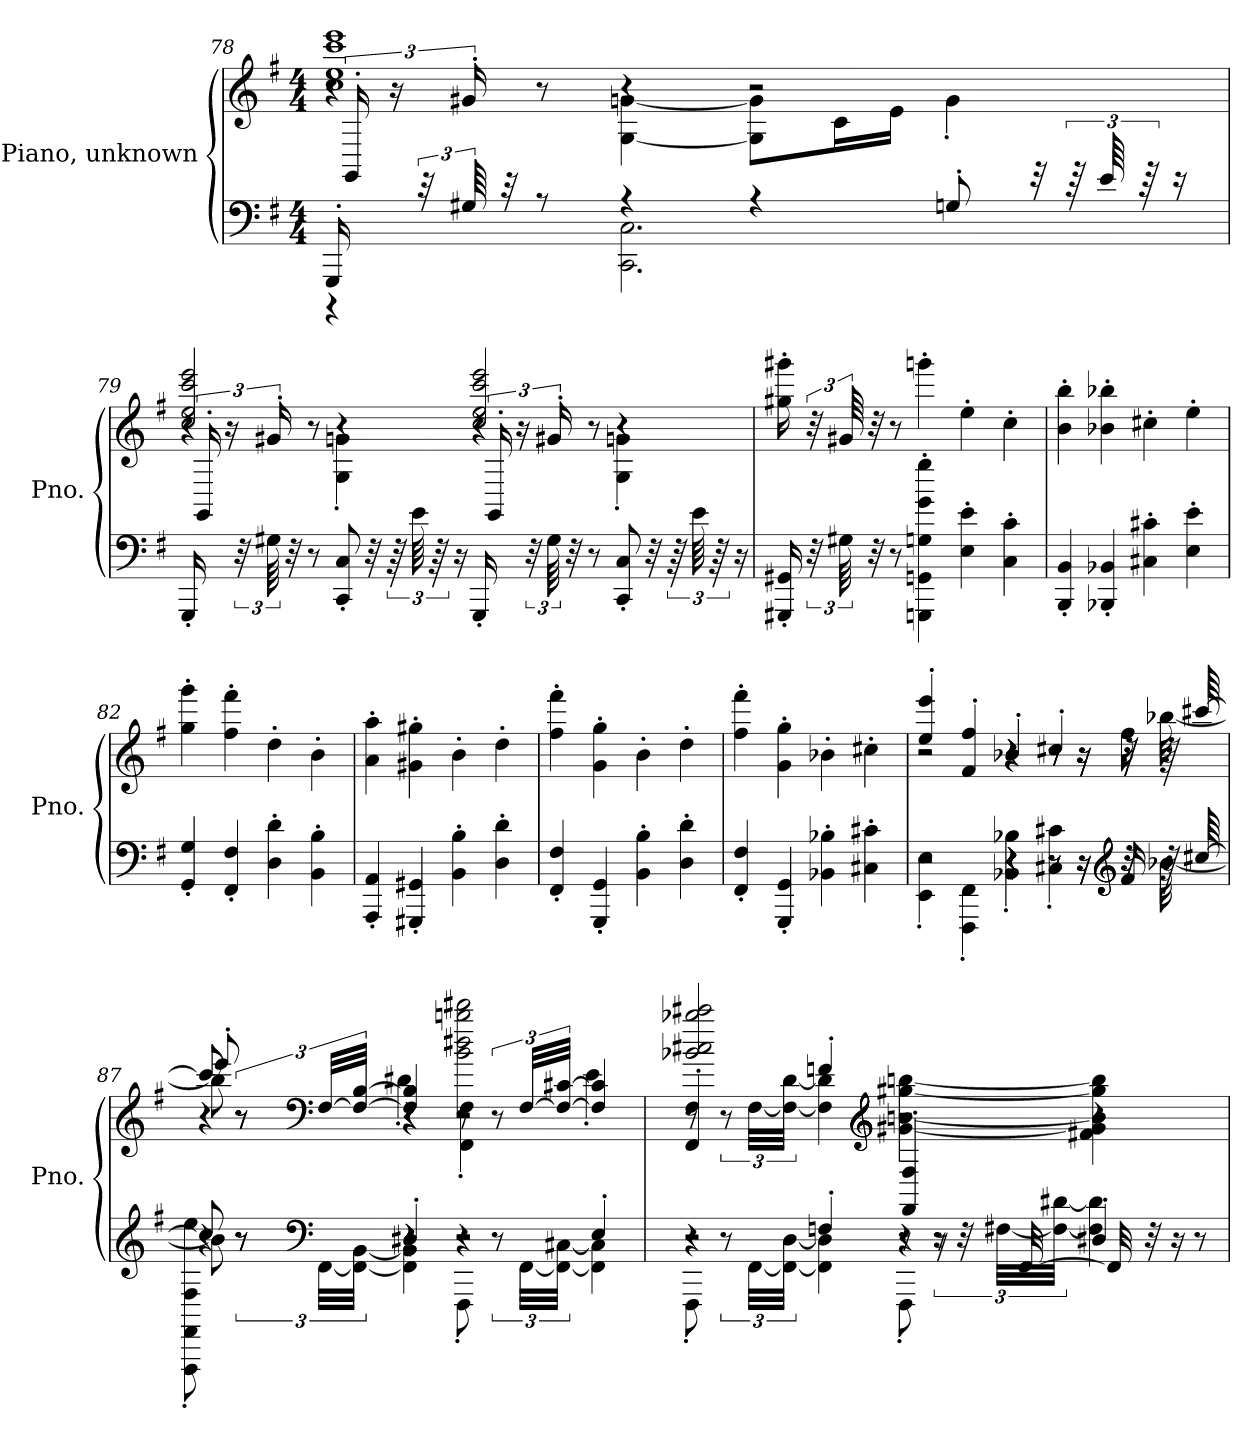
**kern	**kern
*part1	*part1
*staff2	*staff1
*I"Piano, unknown	*
*I'Pno.	*
*clefF4	*clefG2
*k[f#]	*k[f#]
*M4/4	*M4/4
=78	=78
*^	*^
*	*	*	*^
16GGG'/	4r	1cc 1ee 1ccc 1eee	4r	24GG'/
.	.	.	.	24r
48r	.	.	.	.
96G#X/	.	.	.	24g#X'/
32r	.	.	.	.
8r	.	.	.	8r
4r	2.CC\ 2.C\	.	[4G\ [4gn\	4r
4r	.	.	8G\] 8g\]L	2r
.	.	.	16c\L	.
.	.	.	16e\JJ	.
8Gn'/	.	.	4g'\	.
32r	.	.	.	.
96r	.	.	.	.
96e/	.	.	.	.
96r	.	.	.	.
16r	.	.	.	.
*v	*v	*	*	*
!!LO:LB:g=z	!!	!!
=79	=79	=79	=79
16GGG'/	2cc/ 2ee/ 2ccc/ 2eee/	4r	24GG'/
.	.	.	24r
48r	.	.	.
96G#X\	.	.	24g#X'/
32r	.	.	.
8r	.	.	8r
8CC/' 8C/'	.	4G\' 4gn\'	4r
32r	.	.	.
96r	.	.	.
96e\	.	.	.
96r	.	.	.
16r	.	.	.
16GGG'/	2cc/ 2ee/ 2ccc/ 2eee/	4r	24GG'/
.	.	.	24r
48r	.	.	.
96G#\	.	.	24g#X'/
32r	.	.	.
8r	.	.	8r
8CC/' 8C/'	.	4G\' 4gn\'	4r
32r	.	.	.
96r	.	.	.
96e\	.	.	.
96r	.	.	.
16r	.	.	.
*	*v	*v	*v
=80	=80
16GGG#X/' 16GG#X/'	16gg#X\' 16ggg#X\'
48r	48r
96G#X\	96g#X/
32r	32r
8r	8r
4GGGn\' 4GGn\' 4Gn\' 4g\' 4gg\'	4gggn'\
4E\' 4e\'	4ee'\
4C\' 4c\'	4cc'\
!!LO:LB:g=z
=81	=81
4BBB/' 4BB/'	4b\' 4bb\'
4BBB-X/' 4BB-X/'	4b-X\' 4bb-X\'
4C#X\' 4c#X\'	4cc#X'\
4E\' 4e\'	4ee'\
=82	=82
4GG/' 4G/'	4gg\' 4ggg\'
4FF#/' 4F#/'	4ff#\' 4fff#\'
4D\' 4d\'	4dd'\
4BB\' 4B\'	4b'\
=83	=83
4AAA/' 4AA/'	4a\' 4aa\'
4GGG#X/' 4GG#X/'	4g#X\' 4gg#X\'
4BB\' 4B\'	4b'\
4D\' 4d\'	4dd'\
=84	=84
4FF#/' 4F#/'	4ff#\' 4fff#\'
4GGG/' 4GG/'	4g\' 4gg\'
4BB\' 4B\'	4b'\
4D\' 4d\'	4dd'\
=85	=85
4FF#/' 4F#/'	4ff#\' 4fff#\'
4GGG/' 4GG/'	4g\' 4gg\'
4BB-X\' 4B-X\'	4b-X'\
4C#X\' 4c#X\'	4cc#X'\
!!LO:LB:g=z
=86	=86
*^	*^
*	*^	*	*^
*	*	*^	*	*	*^
2r	2r	2r	4EE\' 4E\'	2r	2r	4ee/' 4eee/'	2r
.	.	.	4FFF#\' 4FF#\'	.	.	4f#/' 4ff#/'	.
4r	4r	4r	4BB-X\' 4B-X\'	4r	4r	4b-X'/	4r
8r	8r	8r	4C#X\' 4c#X\'	8r	8r	4cc#X'/	8r
16r	16r	16r	.	16r	16r	.	16r
*clefG2	*	*	*	*	*	*	*
32r	32r	16f#/	.	32r	32r	.	16ff#\
64r	[32b-X\	.	.	64r	[32bb-X\	.	.
[64cc#X/	.	.	.	[64ccc#X/	.	.	.
=87	=87	=87	=87	=87	=87	=87	=87
8cc#/]	8b-\]	4r	8FFF#\' 8FF#\' 8F#\' 8ee\'	8ccc#/]	8bb-\]	8eee'/	4r
8r	8r	.	12r	8r	8r	12r	.
*clefF4	*	*	*	*clefF4	*	*	*
.	.	.	[48FF#\LLL	.	.	[48F#/LLL	.
.	.	.	48FF#\_ [48BB\JJJ	.	.	48F#/_ [48B/JJJ	.
4r	4r	4D#X'/	4FF#\] 4BB\]	4r	4r	4F#/] 4B/]	4d#X'\
2r	2r	4r	8FFF#'\	2r	2b\ 2dd#X\ 2bbn\ 2ddd#X\	8r	4FF#\' 4F#\'
.	.	.	12r	.	.	12r	.
.	.	.	[48FF#\LLL	.	.	[48F#/LLL	.
.	.	.	48FF#\_ [48C#X\JJJ	.	.	48F#/_ [48c#X/JJJ	.
.	.	4E'/	4FF#\] 4C#\]	.	.	4F#/] 4c#/]	4e'\
*	*	*v	*v	*	*	*	*
*	*	*	*	*	*v	*v
!!LO:PB:g=z
=88	=88	=88	=88	=88	=88
4r	8FFF#'\	2r	2b-X/ 2cc#X/ 2bb-X/ 2ccc#X/	8r	4FF#/' 4F#/'
.	12r	.	.	12r	.
.	[48FF#\LLL	.	.	[48F#\LLL	.
.	48FF#\_ [48D\JJJ	.	.	48F#\_ [48d\JJJ	.
4Fn'/	4FF#\] 4D\]	.	.	4F#\] 4d\]	4fn'/
*	*	*	*clefG2	*	*
4r	8FFF#'\	8r	2r	[4g#X\ [4bn\ [4gg#X\ [4bbn\	4FF#/' 4F#/'
.	12r	16r	.	.	.
.	.	32r	.	.	.
.	[48F#X\LLL	.	.	.	.
.	.	[32FF#/	.	.	.
.	48F#\_ [48d#X\JJJ	.	.	.	.
4D#X'/	4F#\] 4d#\]	32FF#/]	.	4f#X\ 4g#\] 4b\] 4gg#\] 4bb\]	4r
.	.	32r	.	.	.
.	.	16r	.	.	.
.	.	8r	.	.	.
*v	*v	*v	*	*	*
*	*v	*v	*v
=	=
*-	*-
